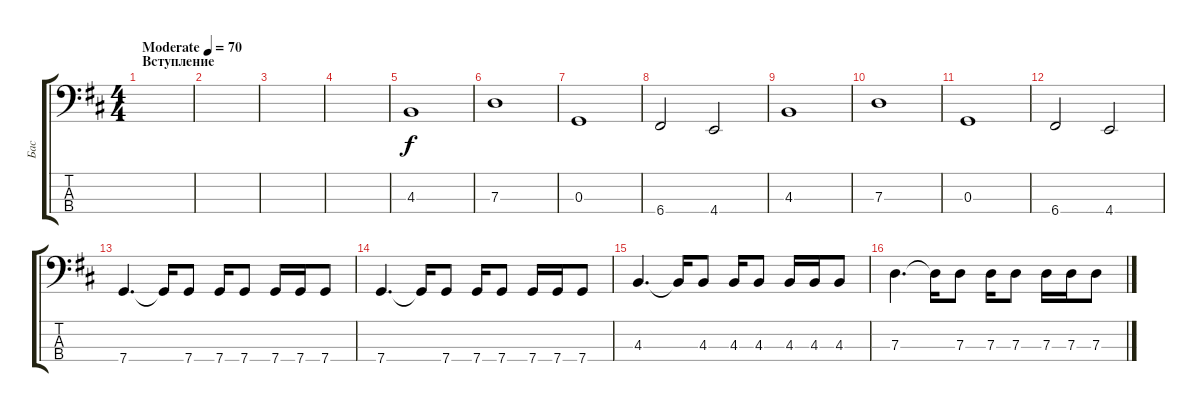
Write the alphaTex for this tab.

\track ("Бас" "Бас") {instrument electricbassfinger}
\staff {score tabs}
\tuning (F2 C2 G1 C1) {hide}
\ts (4 4)
\section ("" "Вступление")
\tempo (70 "Moderate")
\clef f4
\ks bminor
|
|
|
|
4.3.1 |
7.3.1 |
0.3.1 |
6.4.2 4.4.2 |
4.3.1 |
7.3.1 |
0.3.1 |
6.4.2 4.4.2 |
7.4.4{d} 7.4{t}.16 7.4.8 7.4.16 7.4.8 7.4.16 7.4.16 7.4.8 |
7.4.4{d} 7.4{t}.16 7.4.8 7.4.16 7.4.8 7.4.16 7.4.16 7.4.8 |
4.3.4{d} 4.3{t}.16 4.3.8 4.3.16 4.3.8 4.3.16 4.3.16 4.3.8 |
7.3.4{d} 7.3{t}.16 7.3.8 7.3.16 7.3.8 7.3.16 7.3.16 7.3.8
